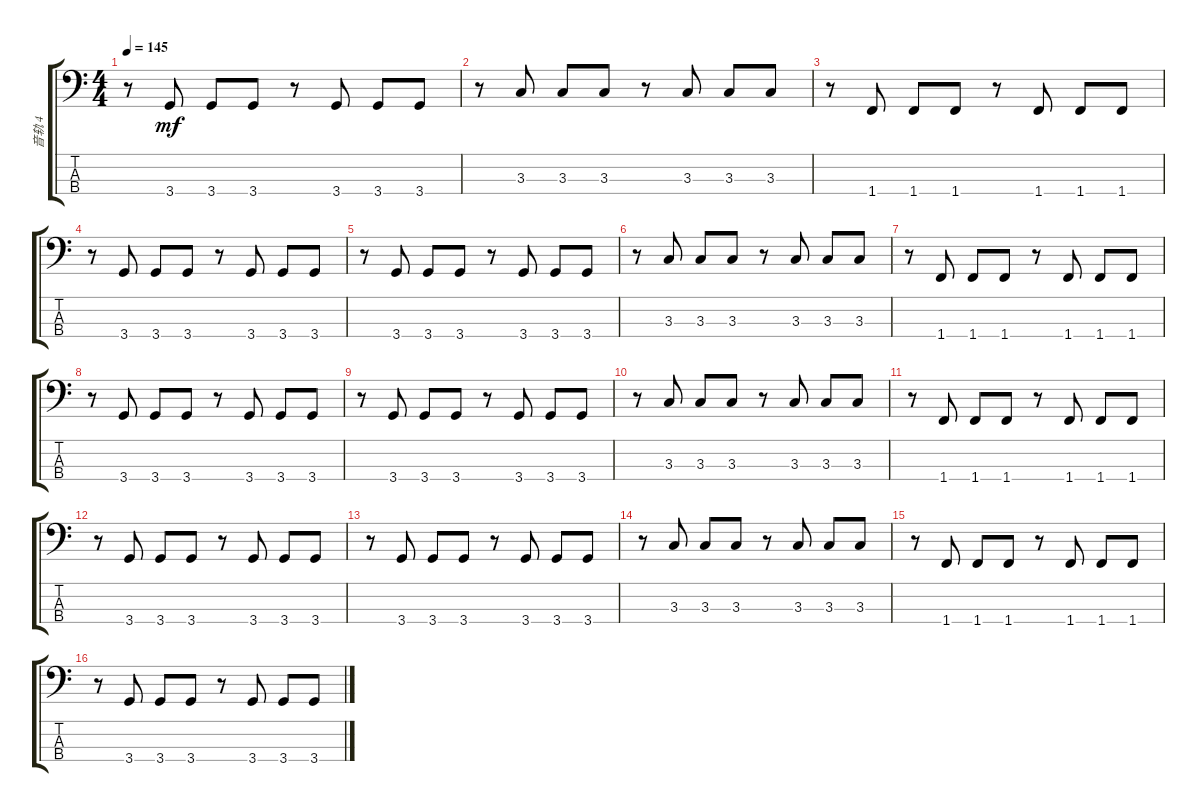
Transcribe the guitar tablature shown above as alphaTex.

\track ("音轨 4" "音轨 4") {instrument electricbassfinger}
\staff {score tabs}
\tuning (G2 D2 A1 E1) {hide}
\ts (4 4)
\tempo 145
\clef f4
\ks c
r.8{dy mf} 3.4.8 3.4.8 3.4.8 r.8 3.4.8 3.4.8 3.4.8 |
r.8 3.3.8 3.3.8 3.3.8 r.8 3.3.8 3.3.8 3.3.8 |
r.8 1.4.8 1.4.8 1.4.8 r.8 1.4.8 1.4.8 1.4.8 |
r.8 3.4.8 3.4.8 3.4.8 r.8 3.4.8 3.4.8 3.4.8 |
r.8 3.4.8 3.4.8 3.4.8 r.8 3.4.8 3.4.8 3.4.8 |
r.8 3.3.8 3.3.8 3.3.8 r.8 3.3.8 3.3.8 3.3.8 |
r.8 1.4.8 1.4.8 1.4.8 r.8 1.4.8 1.4.8 1.4.8 |
r.8 3.4.8 3.4.8 3.4.8 r.8 3.4.8 3.4.8 3.4.8 |
r.8 3.4.8 3.4.8 3.4.8 r.8 3.4.8 3.4.8 3.4.8 |
r.8 3.3.8 3.3.8 3.3.8 r.8 3.3.8 3.3.8 3.3.8 |
r.8 1.4.8 1.4.8 1.4.8 r.8 1.4.8 1.4.8 1.4.8 |
r.8 3.4.8 3.4.8 3.4.8 r.8 3.4.8 3.4.8 3.4.8 |
r.8 3.4.8 3.4.8 3.4.8 r.8 3.4.8 3.4.8 3.4.8 |
r.8 3.3.8 3.3.8 3.3.8 r.8 3.3.8 3.3.8 3.3.8 |
r.8 1.4.8 1.4.8 1.4.8 r.8 1.4.8 1.4.8 1.4.8 |
r.8 3.4.8 3.4.8 3.4.8 r.8 3.4.8 3.4.8 3.4.8
